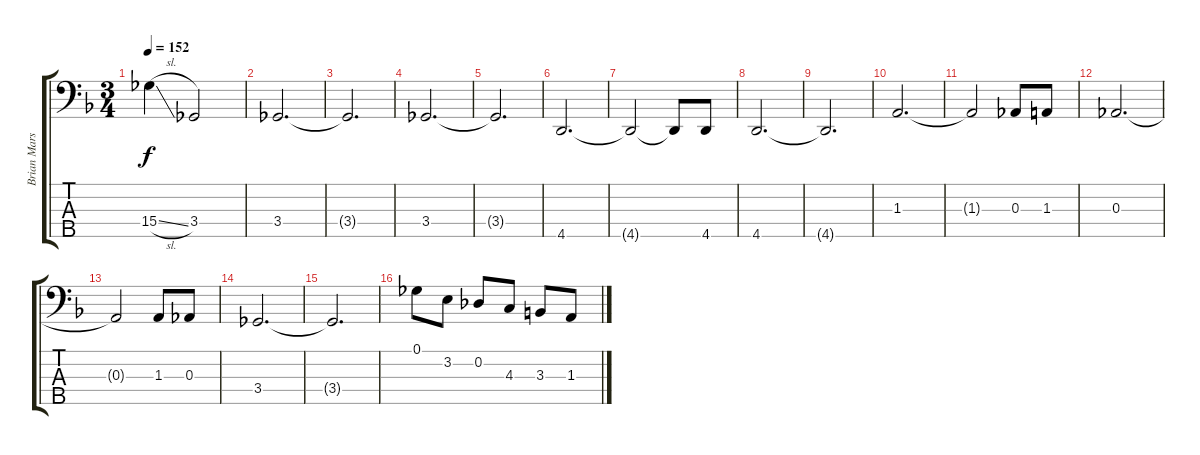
\track ("Brian Marshall" "Brian Mars") {instrument electricbassfinger}
\staff {score tabs}
\tuning (Gb2 Db2 Ab1 Eb1 Bb0) {hide}
\ts (3 4)
\tempo 152
\clef f4
\ks dminor
15.4{sl t}.4{dy f} 3.4.2 |
3.4.2{d} |
3.4{t}.2{d} |
3.4.2{d} |
3.4{t}.2{d} |
4.5.2{d} |
4.5{t}.2 4.5{t}.8 4.5.8 |
4.5.2{d} |
4.5{t}.2{d} |
1.3.2{d} |
1.3{t}.2 0.3.8 1.3.8 |
0.3.2{d} |
0.3{t}.2 1.3.8 0.3.8 |
3.4.2{d} |
3.4{t}.2{d} |
0.1.8 3.2.8 0.2.8 4.3.8 3.3.8 1.3.8
